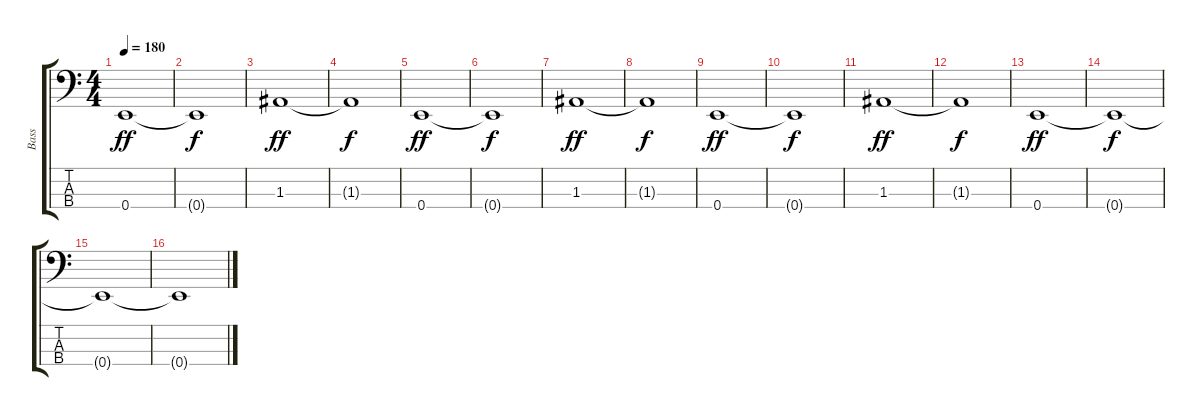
\track ("Bass" "Bass") {instrument electricbassfinger}
\staff {score tabs}
\tuning (G2 D2 A1 E1) {hide}
\ts (4 4)
\tempo 180
\clef f4
\ks c
0.4.1{dy ff} |
0.4{t}.1{dy f} |
1.3.1{dy ff} |
1.3{t}.1{dy f} |
0.4.1{dy ff} |
0.4{t}.1{dy f} |
1.3.1{dy ff} |
1.3{t}.1{dy f} |
0.4.1{dy ff} |
0.4{t}.1{dy f} |
1.3.1{dy ff} |
1.3{t}.1{dy f} |
0.4.1{dy ff} |
0.4{t}.1{dy f} |
0.4{t}.1 |
0.4{t}.1
